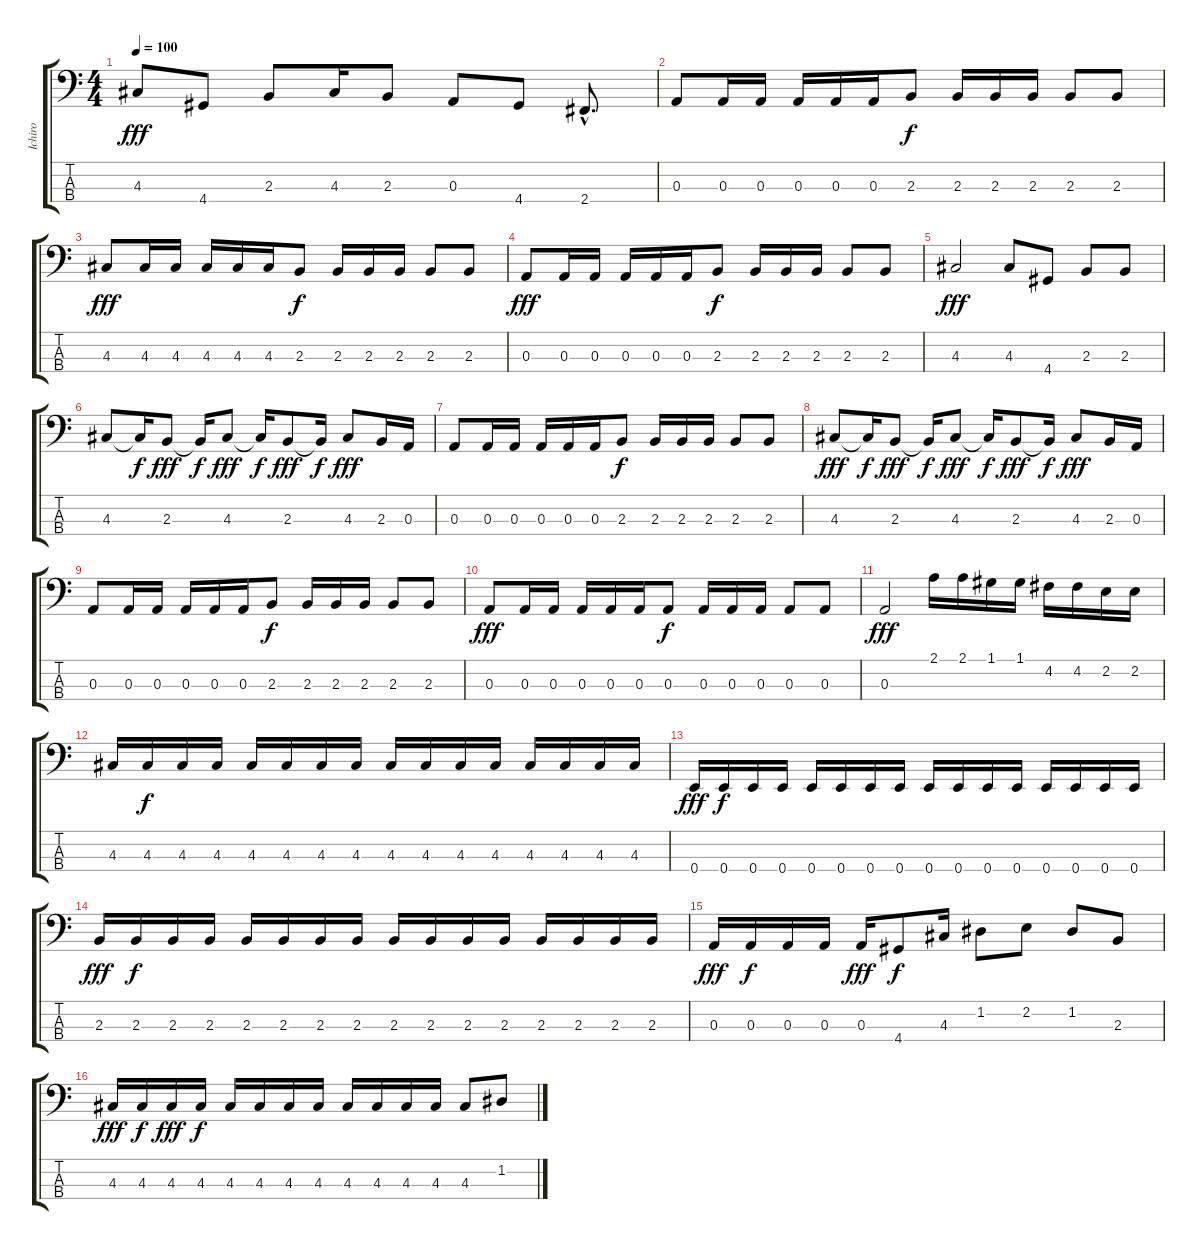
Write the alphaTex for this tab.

\track ("Ichiro" "Ichiro") {instrument electricbasspick}
\staff {score tabs}
\tuning (G2 D2 A1 E1) {hide}
\ts (4 4)
\tempo 100
\clef f4
\ks c
4.3.8{dy fff} 4.4.8 2.3.8 4.3.16 2.3.8 0.3.8 4.4.8 2.4{hac}.8{d} |
0.3.8 0.3.16 0.3.16 0.3.16 0.3.16 0.3.16 2.3.8{dy f} 2.3.16 2.3.16 2.3.16 2.3.8 2.3.8 |
4.3.8{dy fff} 4.3.16 4.3.16 4.3.16 4.3.16 4.3.16 2.3.8{dy f} 2.3.16 2.3.16 2.3.16 2.3.8 2.3.8 |
0.3.8{dy fff} 0.3.16 0.3.16 0.3.16 0.3.16 0.3.16 2.3.8{dy f} 2.3.16 2.3.16 2.3.16 2.3.8 2.3.8 |
4.3.2{dy fff} 4.3.8 4.4.8 2.3.8 2.3.8 |
4.3.8 4.3{t}.16{dy f} 2.3.8{dy fff} 2.3{t}.16{dy f} 4.3.8{dy fff} 4.3{t}.16{dy f} 2.3.8{dy fff} 2.3{t}.16{dy f} 4.3.8{dy fff} 2.3.16 0.3.16 |
0.3.8 0.3.16 0.3.16 0.3.16 0.3.16 0.3.16 2.3.8{dy f} 2.3.16 2.3.16 2.3.16 2.3.8 2.3.8 |
4.3.8{dy fff} 4.3{t}.16{dy f} 2.3.8{dy fff} 2.3{t}.16{dy f} 4.3.8{dy fff} 4.3{t}.16{dy f} 2.3.8{dy fff} 2.3{t}.16{dy f} 4.3.8{dy fff} 2.3.16 0.3.16 |
0.3.8 0.3.16 0.3.16 0.3.16 0.3.16 0.3.16 2.3.8{dy f} 2.3.16 2.3.16 2.3.16 2.3.8 2.3.8 |
0.3.8{dy fff} 0.3.16 0.3.16 0.3.16 0.3.16 0.3.16 0.3.8{dy f} 0.3.16 0.3.16 0.3.16 0.3.8 0.3.8 |
0.3.2{dy fff} 2.1.16 2.1.16 1.1.16 1.1.16 4.2.16 4.2.16 2.2.16 2.2.16 |
4.3.16 4.3.16{dy f} 4.3.16 4.3.16 4.3.16 4.3.16 4.3.16 4.3.16 4.3.16 4.3.16 4.3.16 4.3.16 4.3.16 4.3.16 4.3.16 4.3.16 |
0.4.16{dy fff} 0.4.16{dy f} 0.4.16 0.4.16 0.4.16 0.4.16 0.4.16 0.4.16 0.4.16 0.4.16 0.4.16 0.4.16 0.4.16 0.4.16 0.4.16 0.4.16 |
2.3.16{dy fff} 2.3.16{dy f} 2.3.16 2.3.16 2.3.16 2.3.16 2.3.16 2.3.16 2.3.16 2.3.16 2.3.16 2.3.16 2.3.16 2.3.16 2.3.16 2.3.16 |
0.3.16{dy fff} 0.3.16{dy f} 0.3.16 0.3.16 0.3.16{dy fff} 4.4.8{dy f} 4.3.16 1.2.8 2.2.8 1.2.8 2.3.8 |
4.3.16{dy fff} 4.3.16{dy f} 4.3.16{dy fff} 4.3.16{dy f} 4.3.16 4.3.16 4.3.16 4.3.16 4.3.16 4.3.16 4.3.16 4.3.16 4.3.8 1.2.8
